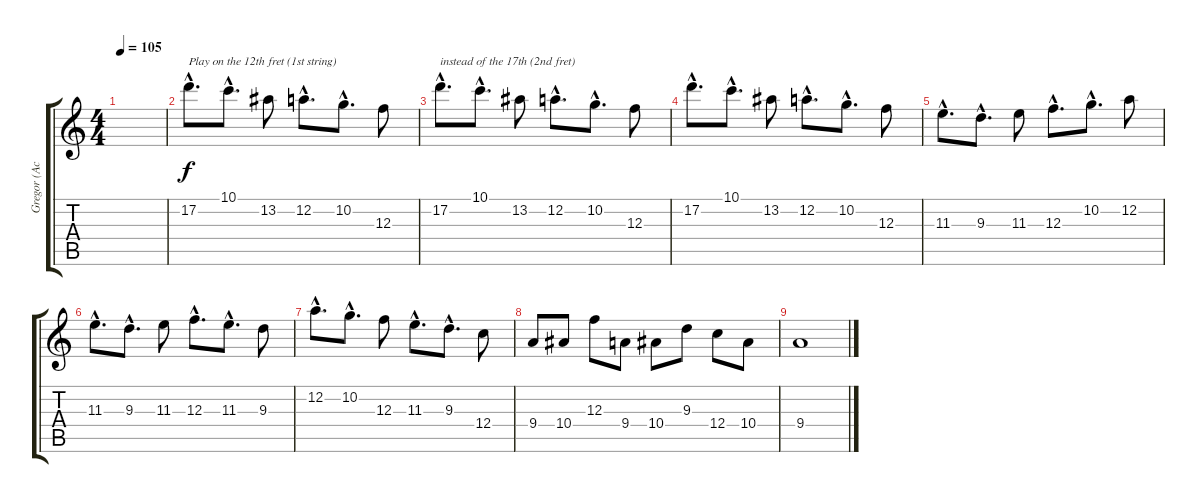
\track ("Gregor (Acoustic)" "Gregor (Ac") {instrument acousticguitarsteel}
\staff {score tabs}
\tuning (D4 A3 F3 C3 G2 D2) {hide}
\ts (4 4)
\tempo 105
\clef g2
\ks c
|
17.2{hac}.8{d txt "Play on the 12th fret (1st string)"} 10.1{hac}.8{d} 13.2.8 12.2{hac}.8{d} 10.2{hac}.8{d} 12.3.8 |
17.2{hac}.8{d txt "instead of the 17th (2nd fret)"} 10.1{hac}.8{d} 13.2.8 12.2{hac}.8{d} 10.2{hac}.8{d} 12.3.8 |
17.2{hac}.8{d} 10.1{hac}.8{d} 13.2.8 12.2{hac}.8{d} 10.2{hac}.8{d} 12.3.8 |
11.3{hac}.8{d} 9.3{hac}.8{d} 11.3.8 12.3{hac}.8{d} 10.2{hac}.8{d} 12.2.8 |
11.3{hac}.8{d} 9.3{hac}.8{d} 11.3.8 12.3{hac}.8{d} 11.3{hac}.8{d} 9.3.8 |
12.2{hac}.8{d} 10.2{hac}.8{d} 12.3.8 11.3{hac}.8{d} 9.3{hac}.8{d} 12.4.8 |
9.4.8 10.4.8 12.3.8 9.4.8 10.4.8 9.3.8 12.4.8 10.4.8 |
9.4.1
